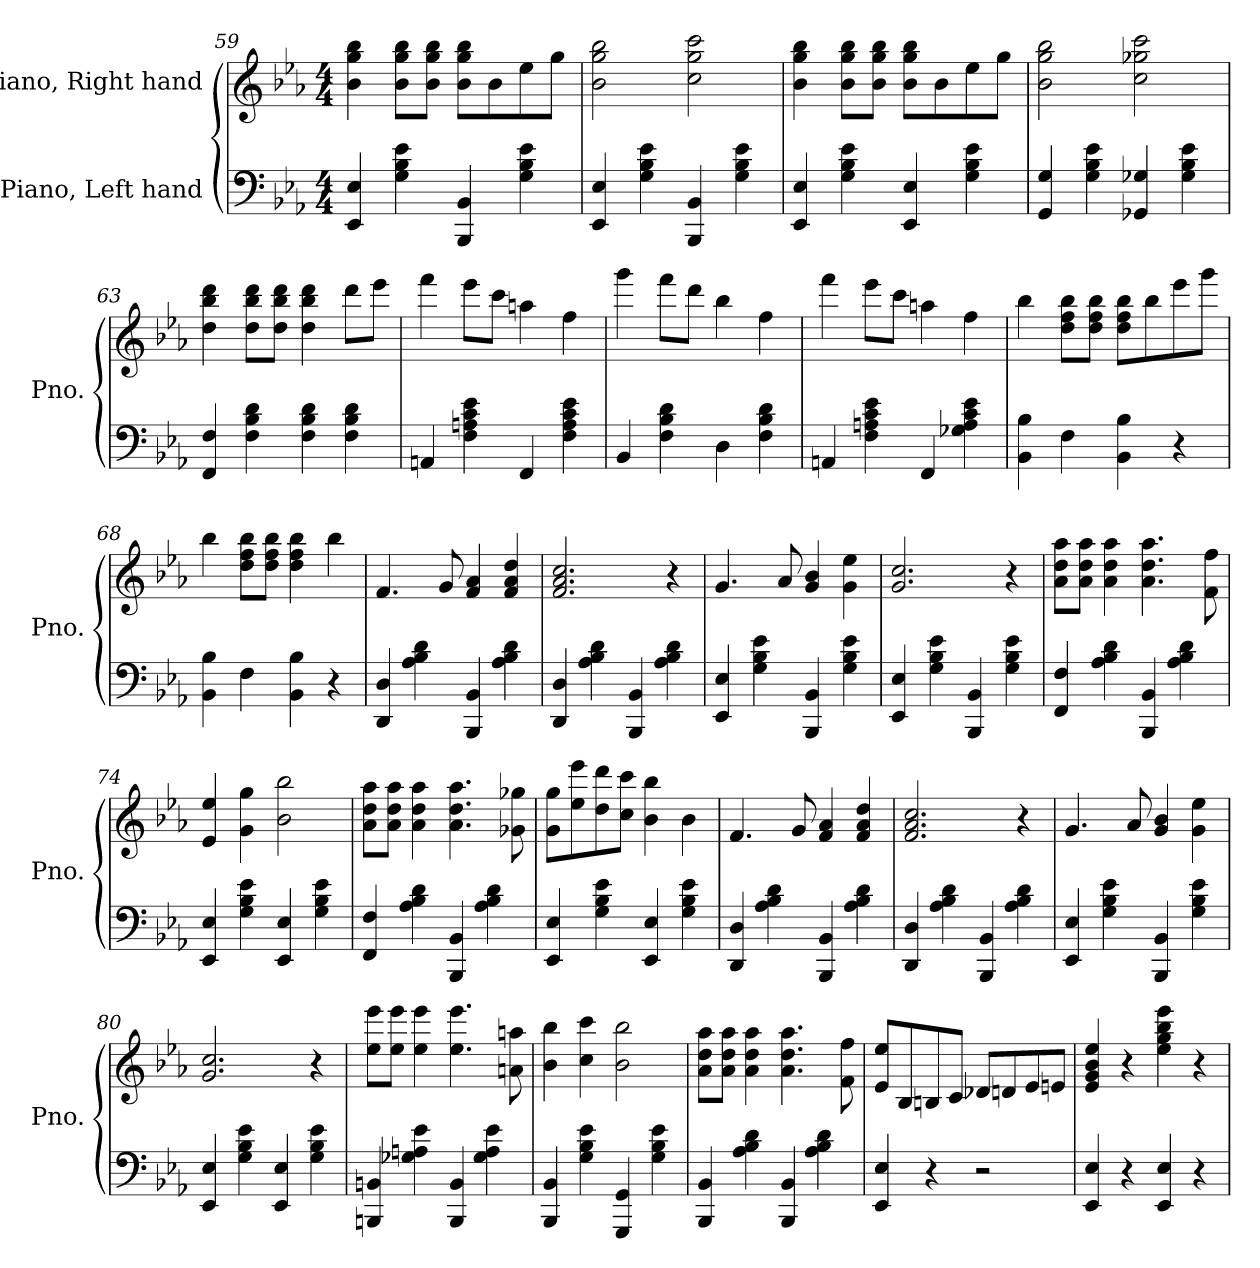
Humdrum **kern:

**kern	**kern
*part2	*part1
*staff2	*staff1
*I"Piano, Left hand	*I"Piano, Right hand
*I'Pno.	*I'Pno.
*clefF4	*clefG2
*k[b-e-a-]	*k[b-e-a-]
*M4/4	*M4/4
=59	=59
4EE-/ 4E-/	4b-\ 4gg\ 4bb-\
4G\ 4B-\ 4e-\	8b-\ 8gg\ 8bb-\L
.	8b-\ 8gg\ 8bb-\J
4BBB-/ 4BB-/	8b-\ 8gg\ 8bb-\L
.	8b-\
4G\ 4B-\ 4e-\	8ee-\
.	8gg\J
=60	=60
4EE-/ 4E-/	2b-\ 2gg\ 2bb-\
4G\ 4B-\ 4e-\	.
4BBB-/ 4BB-/	2cc\ 2gg\ 2ccc\
4G\ 4B-\ 4e-\	.
!!LO:LB:g=z
=61	=61
4EE-/ 4E-/	4b-\ 4gg\ 4bb-\
4G\ 4B-\ 4e-\	8b-\ 8gg\ 8bb-\L
.	8b-\ 8gg\ 8bb-\J
4EE-/ 4E-/	8b-\ 8gg\ 8bb-\L
.	8b-\
4G\ 4B-\ 4e-\	8ee-\
.	8gg\J
=62	=62
4GG/ 4G/	2b-\ 2gg\ 2bb-\
4G\ 4B-\ 4e-\	.
4GG-X/ 4G-X/	2cc\ 2gg-X\ 2ccc\
4G-\ 4B-\ 4e-\	.
=63	=63
4FF/ 4F/	4dd\ 4bb-\ 4ddd\
4F\ 4B-\ 4d\	8dd\ 8bb-\ 8ddd\L
.	8dd\ 8bb-\ 8ddd\J
4F\ 4B-\ 4d\	4dd\ 4bb-\ 4ddd\
4F\ 4B-\ 4d\	8ddd\L
.	8eee-\J
=64	=64
4AAn/	4fff\
4F\ 4An\ 4c\ 4e-\	8eee-\L
.	8ccc\J
4FF/	4aan\
4F\ 4A\ 4c\ 4e-\	4ff\
=65	=65
4BB-/	4ggg\
4F\ 4B-\ 4d\	8fff\L
.	8ddd\J
4D\	4bb-\
4F\ 4B-\ 4d\	4ff\
!!LO:PB:g=z
=66	=66
4AAn/	4fff\
4F\ 4An\ 4c\ 4e-\	8eee-\L
.	8ccc\J
4FF/	4aan\
4G-X\ 4A\ 4c\ 4e-\	4ff\
=67	=67
4BB-\ 4B-\	4bb-\
4F\	8dd\ 8ff\ 8bb-\L
.	8dd\ 8ff\ 8bb-\J
4BB-\ 4B-\	8dd\ 8ff\ 8bb-\L
.	8bb-\
4r	8eee-\
.	8ggg\J
=68	=68
4BB-\ 4B-\	4bb-\
4F\	8dd\ 8ff\ 8bb-\L
.	8dd\ 8ff\ 8bb-\J
4BB-\ 4B-\	4dd\ 4ff\ 4bb-\
4r	4bb-\
=69	=69
4DD/ 4D/	4.f/
4A-\ 4B-\ 4d\	.
.	8g/
4BBB-/ 4BB-/	4f/ 4a-/
4A-\ 4B-\ 4d\	4f/ 4a-/ 4dd/
=70	=70
4DD/ 4D/	2.f/ 2.a-/ 2.cc/
4A-\ 4B-\ 4d\	.
4BBB-/ 4BB-/	.
4A-\ 4B-\ 4d\	4r
!!LO:LB:g=z
=71	=71
4EE-/ 4E-/	4.g/
4G\ 4B-\ 4e-\	.
.	8a-/
4BBB-/ 4BB-/	4g/ 4b-/
4G\ 4B-\ 4e-\	4g\ 4ee-\
=72	=72
4EE-/ 4E-/	2.g/ 2.cc/
4G\ 4B-\ 4e-\	.
4BBB-/ 4BB-/	.
4G\ 4B-\ 4e-\	4r
=73	=73
4FF/ 4F/	8a-\ 8dd\ 8aa-\L
.	8a-\ 8dd\ 8aa-\J
4A-\ 4B-\ 4d\	4a-\ 4dd\ 4aa-\
4BBB-/ 4BB-/	4.a-\ 4.dd\ 4.aa-\
4A-\ 4B-\ 4d\	.
.	8f\ 8ff\
=74	=74
4EE-/ 4E-/	4e-/ 4ee-/
4G\ 4B-\ 4e-\	4g\ 4gg\
4EE-/ 4E-/	2b-\ 2bb-\
4G\ 4B-\ 4e-\	.
=75	=75
4FF/ 4F/	8a-\ 8dd\ 8aa-\L
.	8a-\ 8dd\ 8aa-\J
4A-\ 4B-\ 4d\	4a-\ 4dd\ 4aa-\
4BBB-/ 4BB-/	4.a-\ 4.dd\ 4.aa-\
4A-\ 4B-\ 4d\	.
.	8g-X\ 8gg-X\
=76	=76
4EE-/ 4E-/	8g\ 8gg\L
.	8ee-\ 8eee-\
4G\ 4B-\ 4e-\	8dd\ 8ddd\
.	8cc\ 8ccc\J
4EE-/ 4E-/	4b-\ 4bb-\
4G\ 4B-\ 4e-\	4b-\
!!LO:LB:g=z
=77	=77
4DD/ 4D/	4.f/
4A-\ 4B-\ 4d\	.
.	8g/
4BBB-/ 4BB-/	4f/ 4a-/
4A-\ 4B-\ 4d\	4f/ 4a-/ 4dd/
=78	=78
4DD/ 4D/	2.f/ 2.a-/ 2.cc/
4A-\ 4B-\ 4d\	.
4BBB-/ 4BB-/	.
4A-\ 4B-\ 4d\	4r
=79	=79
4EE-/ 4E-/	4.g/
4G\ 4B-\ 4e-\	.
.	8a-/
4BBB-/ 4BB-/	4g/ 4b-/
4G\ 4B-\ 4e-\	4g\ 4ee-\
=80	=80
4EE-/ 4E-/	2.g/ 2.cc/
4G\ 4B-\ 4e-\	.
4EE-/ 4E-/	.
4G\ 4B-\ 4e-\	4r
=81	=81
4BBBn/ 4BBn/	8ee-\ 8eee-\L
.	8ee-\ 8eee-\J
4G-X\ 4An\ 4e-\	4ee-\ 4eee-\
4BBB/ 4BB/	4.ee-\ 4.eee-\
4G-\ 4A\ 4e-\	.
.	8an\ 8aan\
=82	=82
4BBB-/ 4BB-/	4b-\ 4bb-\
4G\ 4B-\ 4e-\	4cc\ 4ccc\
4GGG/ 4GG/	2b-\ 2bb-\
4G\ 4B-\ 4e-\	.
!!LO:LB:g=z
=83	=83
4BBB-/ 4BB-/	8a-\ 8dd\ 8aa-\L
.	8a-\ 8dd\ 8aa-\J
4A-\ 4B-\ 4d\	4a-\ 4dd\ 4aa-\
4BBB-/ 4BB-/	4.a-\ 4.dd\ 4.aa-\
4A-\ 4B-\ 4d\	.
.	8f\ 8ff\
=84	=84
4EE-/ 4E-/	8e-/ 8ee-/L
.	8B-/
4r	8Bn/
.	8c/J
2r	8d-X/L
.	8dn/
.	8e-/
.	8en/J
=85	=85
4EE-/ 4E-/	4e-/ 4g/ 4b-/ 4ee-/
4r	4r
4EE-/ 4E-/	4ee-\ 4gg\ 4bb-\ 4eee-\
4r	4r
=	=
*-	*-
